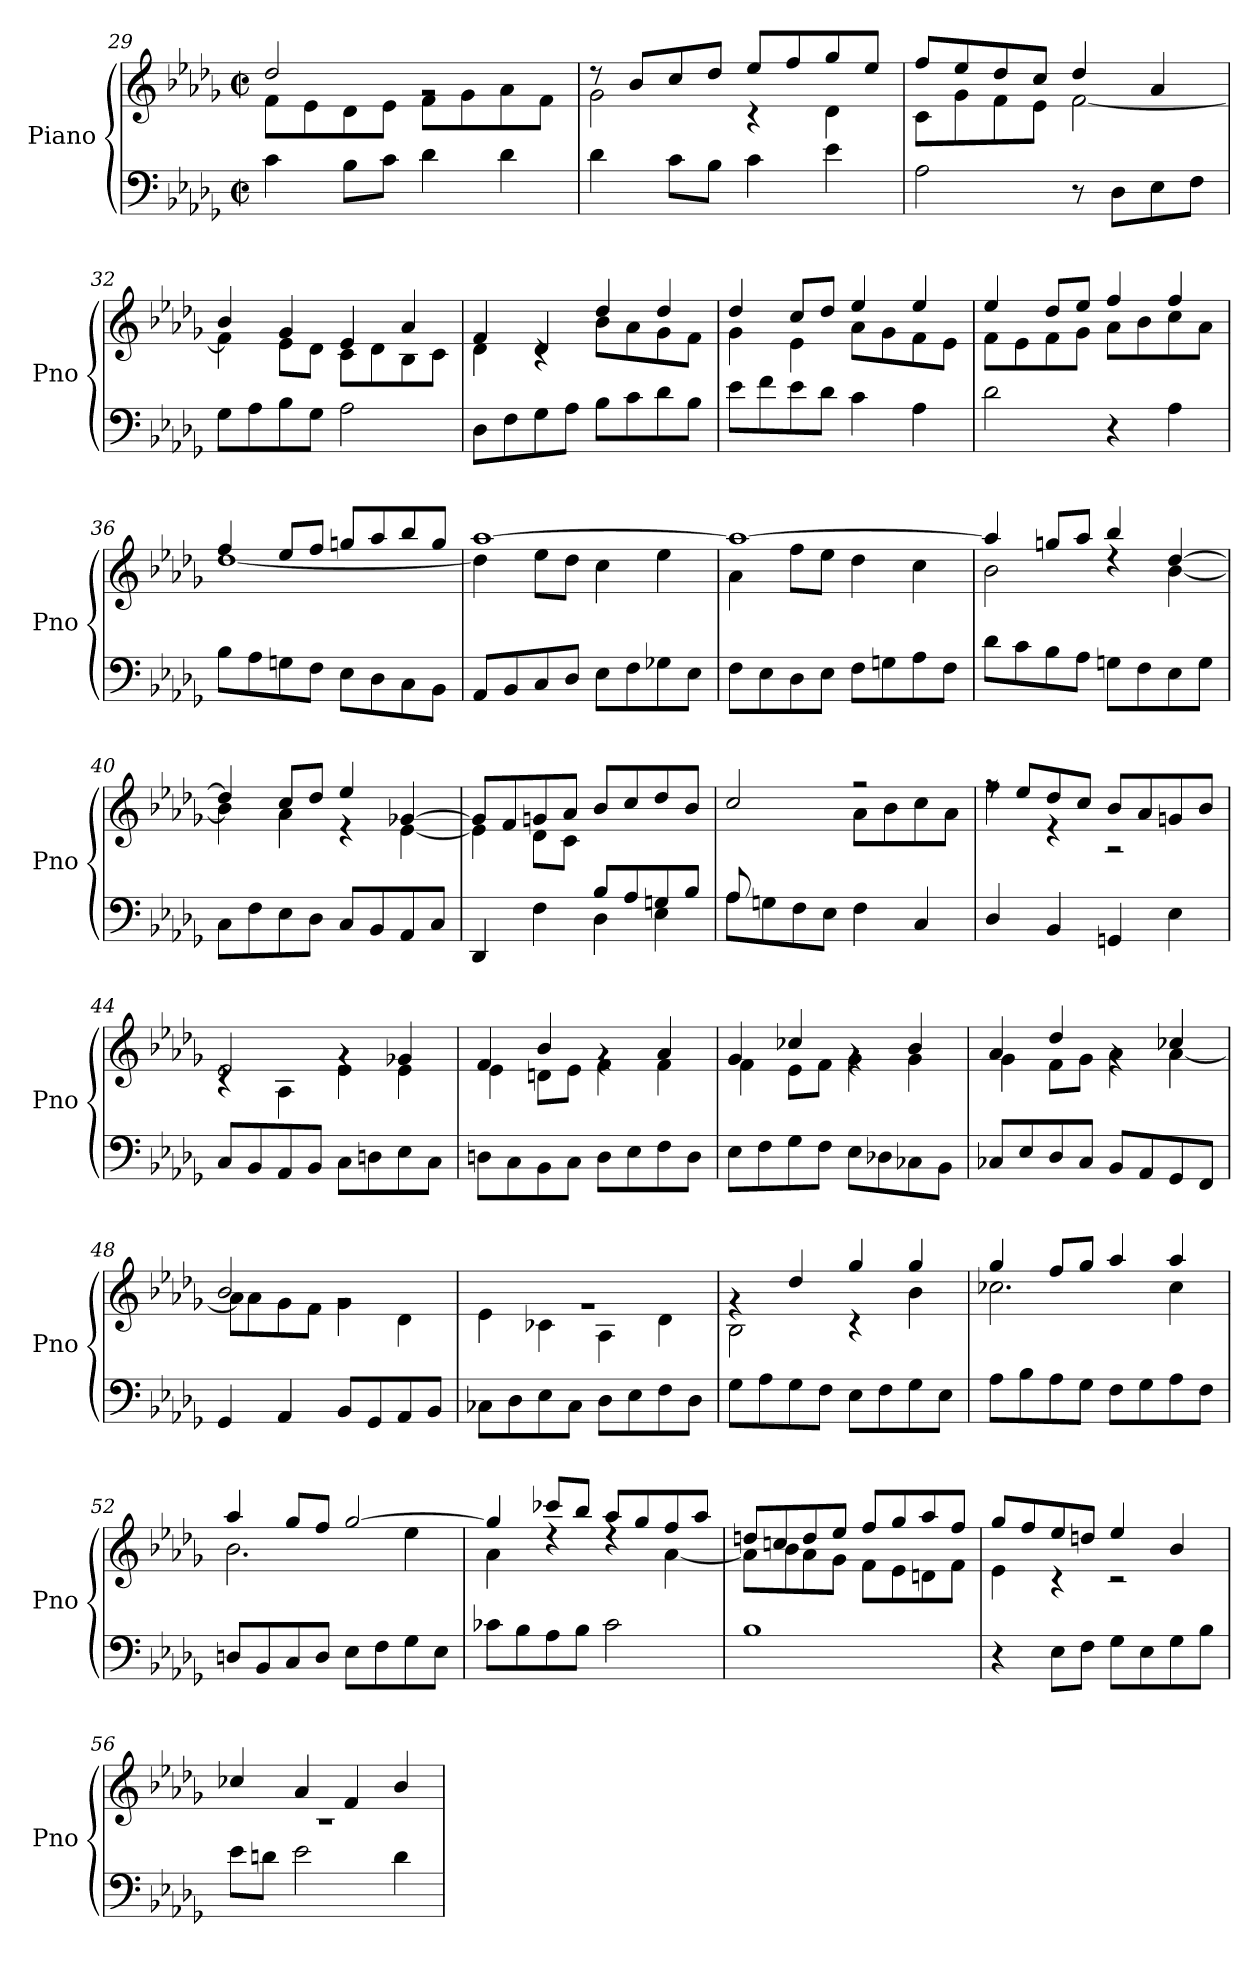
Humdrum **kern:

**kern	**kern
*part1	*part1
*staff2	*staff1
*I"Piano	*
*I'Pno	*
*clefF4	*clefG2
*k[b-e-a-d-g-]	*k[b-e-a-d-g-]
*M2/2	*M2/2
*met(c|)	*met(c|)
=29	=29
*	*^
4c\	2dd-/	8f\L
.	.	8e-\
8B-\L	.	8d-\
8c\J	.	8e-\J
4d-\	2rg	8f\L
.	.	8g-\
4d-\	.	8a-\
.	.	8f\J
!!LO:LB:g=z	!!
=30	=30	=30
4d-\	8r	2g-\
.	8b-/L	.
8c\L	8cc/	.
8B-\J	8dd-/J	.
4c\	8ee-/L	4r
.	8ff/	.
4e-\	8gg-/	4d-\
.	8ee-/J	.
!!LO:LB:g=z	!!
=31	=31	=31
2A-\	8ff/L	8c\L
.	8ee-/	8g-\
.	8dd-/	8f\
.	8cc/J	8e-\J
8r	4dd-/	[2f\
8D-\L	.	.
8E-\	4a-/	.
8F\J	.	.
=32	=32	=32
8G-\L	4b-/	4f\]
8A-\	.	.
8B-\	4g-/	8e-\L
8G-\J	.	8d-\J
2A-\	4e-/	8c\L
.	.	8d-\
.	4a-/	8B-\
.	.	8c\J
=33	=33	=33
8D-\L	4f/	4d-\
8F\	.	.
8G-\	4d-/	4rc
8A-\J	.	.
8B-\L	4dd-/	8b-\L
8c\	.	8a-\
8d-\	4dd-/	8g-\
8B-\J	.	8f\J
=34	=34	=34
8e-\L	4dd-/	4g-\
8f\	.	.
8e-\	8cc/L	4e-\
8d-\J	8dd-/J	.
4c\	4ee-/	8a-\L
.	.	8g-\
4A-\	4ee-/	8f\
.	.	8e-\J
!!LO:LB:g=z	!!
=35	=35	=35
2d-\	4ee-/	8f\L
.	.	8e-\
.	8dd-/L	8f\
.	8ee-/J	8g-\J
4r	4ff/	8a-\L
.	.	8b-\
4A-\	4ff/	8cc\
.	.	8a-\J
!!LO:LB:g=z	!!
=36	=36	=36
8B-\L	4ff/	[1dd-
8A-\	.	.
8Gn\	8ee-/L	.
8F\J	8ff/J	.
8E-\L	8ggn/L	.
8D-\	8aa-/	.
8C\	8bb-/	.
8BB-\J	8gg/J	.
=37	=37	=37
8AA-/L	[1aa-	4dd-\]
8BB-/	.	.
8C/	.	8ee-\L
8D-/J	.	8dd-\J
8E-\L	.	4cc\
8F\	.	.
8G-X\	.	4ee-\
8E-\J	.	.
=38	=38	=38
8F\L	1aa-_	4a-\
8E-\	.	.
8D-\	.	8ff\L
8E-\J	.	8ee-\J
8F\L	.	4dd-\
8Gn\	.	.
8A-\	.	4cc\
8F\J	.	.
=39	=39	=39
8d-\L	4aa-/]	2b-\
8c\	.	.
8B-\	8ggn/L	.
8A-\J	8aa-/J	.
8Gn\L	4bb-/	4rdd
8F\	.	.
8E-\	[4dd-/	[4b-\
8G\J	.	.
!!LO:LB:g=z	!!
=40	=40	=40
8C\L	4dd-/]	4b-\]
8F\	.	.
8E-\	8cc/L	4a-\
8D-\J	8dd-/J	.
8C/L	4ee-/	4r
8BB-/	.	.
8AA-/	[4g-X/	[4e-\
8C/J	.	.
!!LO:PB:g=z	!!
=41	=41	=41
*^	*	*
4DD-/	2ryy	8g-/L]	4e-\]
.	.	8f/	.
4F\	.	8gn/	8d-\L
.	.	8a-/J	8c\J
8B-/L	4D-\	8b-/L	2ryy
8A-/	.	8cc/	.
8Gn/	4E-\	8dd-/	.
8B-/J	.	8b-/J	.
=42	=42	=42	=42
8A-/L	8A-\L	2cc/	8ryy
2..ryy	8Gn\	.	8e-\
.	8F\	.	8f\
.	8E-\J	.	8gn\J
.	4F\	2r	8a-\L
.	.	.	8b-\
.	4C/	.	8cc\
.	.	.	8a-\J
*v	*v	*	*
=43	=43	=43
4D-/	8rff	4ff\
.	8ee-/L	.
4BB-/	8dd-/	4r
.	8cc/J	.
4GGn/	8b-/L	2r
.	8a-/	.
4E-\	8gn/	.
.	8b-/J	.
=44	=44	=44
8C/L	2e-/	4rc
8BB-/	.	.
8AA-/	.	4A-\
8BB-/J	.	.
8C\L	4rg	4e-\
8Dn\	.	.
8E-\	4g-X/	4e-\
8C\J	.	.
!!LO:LB:g=z	!!
=45	=45	=45
8Dn\L	4f/	4e-\
8C\	.	.
8BB-\	4b-/	8dn\L
8C\J	.	8e-\J
8D\L	4rg	4f\
8E-\	.	.
8F\	4a-/	4f\
8D\J	.	.
!!LO:LB:g=z	!!
=46	=46	=46
8E-\L	4g-/	4f\
8F\	.	.
8G-\	4cc-X/	8e-\L
8F\J	.	8f\J
8E-\L	4rg	4g-\
8D-X\	.	.
8C-X\	4b-/	4g-\
8BB-\J	.	.
=47	=47	=47
8C-X/L	4a-/	4g-\
8E-/	.	.
8D-/	4dd-/	8f\L
8C-/J	.	8g-\J
8BB-/L	4rg	4a-\
8AA-/	.	.
8GG-/	4cc-X/	[4a-\
8FF/J	.	.
=48	=48	=48
4GG-/	2b-/	8a-\L]
.	.	8a-\
4AA-/	.	8g-\
.	.	8f\J
8BB-/L	2rg	4g-\
8GG-/	.	.
8AA-/	.	4d-\
8BB-/J	.	.
=49	=49	=49
8C-X\L	1rg	4e-\
8D-\	.	.
8E-\	.	4c-X\
8C-\J	.	.
8D-\L	.	4A-\
8E-\	.	.
8F\	.	4d-\
8D-\J	.	.
!!LO:LB:g=z	!!
=50	=50	=50
8G-\L	4rg	2B-\
8A-\	.	.
8G-\	4dd-/	.
8F\J	.	.
8E-\L	4gg-/	4r
8F\	.	.
8G-\	4gg-/	4b-\
8E-\J	.	.
!!LO:LB:g=z	!!
=51	=51	=51
8A-\L	4gg-/	2.cc-X\
8B-\	.	.
8A-\	8ff/L	.
8G-\J	8gg-/J	.
8F\L	4aa-/	.
8G-\	.	.
8A-\	4aa-/	4cc-\
8F\J	.	.
=52	=52	=52
8Dn/L	4aa-/	2.b-\
8BB-/	.	.
8C/	8gg-/L	.
8D/J	8ff/J	.
8E-\L	[2gg-/	.
8F\	.	.
8G-\	.	4ee-\
8E-\J	.	.
=53	=53	=53
8c-X\L	4gg-/]	4a-\
8B-\	.	.
8A-\	8ccc-X/L	4rdd
8B-\J	8bb-/J	.
2c-\	8aa-/L	4rdd
.	8gg-/	.
.	8ff/	[4a-\
.	8aa-/J	.
=54	=54	=54
1B-	8ddn/L	8a-\L]
.	8ccn/	8b-\
.	8dd/	8a-\
.	8ee-/J	8g-\J
.	8ff/L	8f\L
.	8gg-/	8e-\
.	8aa-/	8dn\
.	8ff/J	8f\J
!!LO:LB:g=z	!!
=55	=55	=55
4r	8gg-/L	4e-\
.	8ff/	.
8E-\L	8ee-/	4r
8F\J	8ddn/J	.
8G-\L	4ee-/	2r
8E-\	.	.
8G-\	4b-/	.
8B-\J	.	.
!!LO:PB:g=z	!!
=56	=56	=56
8e-\L	4cc-X/	1r
8dn\J	.	.
2e-\	4a-/	.
.	4f/	.
4d\	4b-/	.
*	*v	*v
=	=
*-	*-
